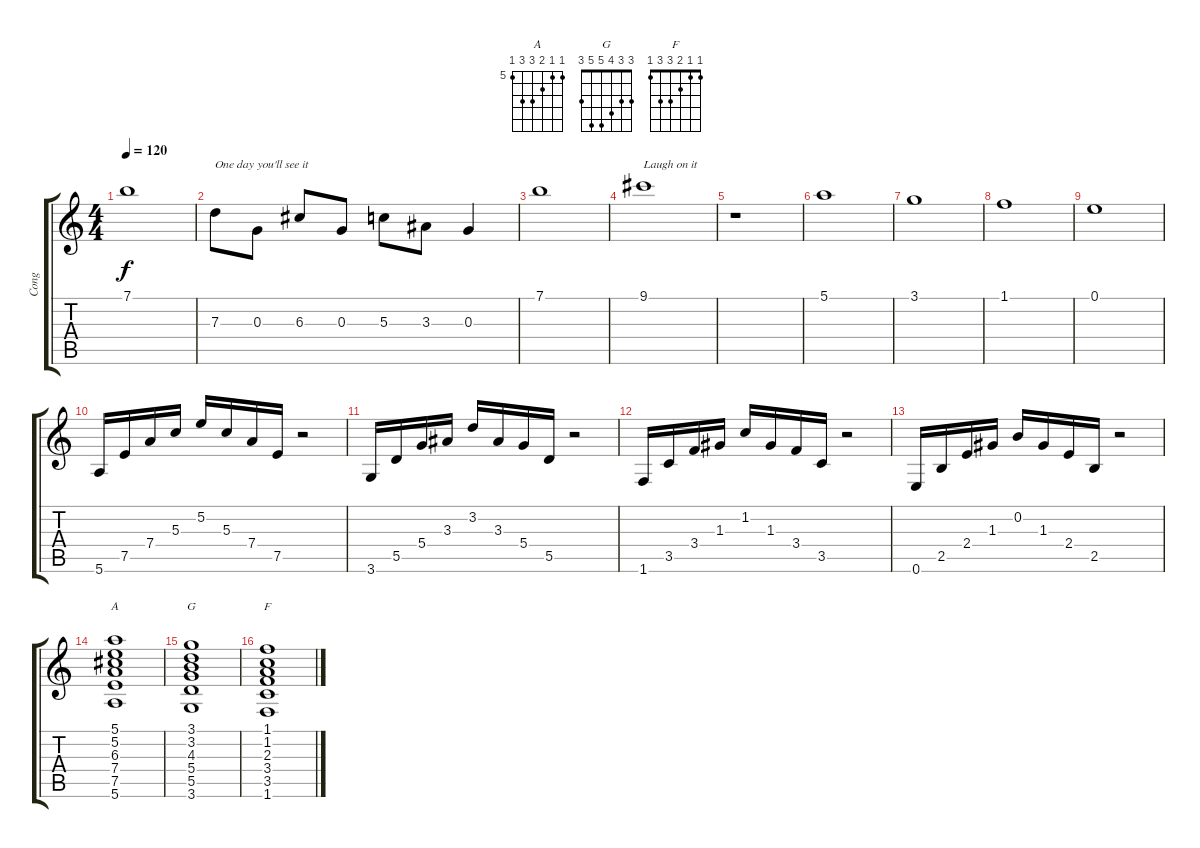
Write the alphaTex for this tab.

\track ("Cong" "Cong") {instrument acousticguitarsteel}
\staff {score tabs}
\tuning (E4 B3 G3 D3 A2 E2) {hide}
\chord ("A" 5 5 6 7 7 5) {firstfret 5}
\chord ("G" 3 3 4 5 5 3)
\chord ("F" 1 1 2 3 3 1)
\ts (4 4)
\tempo 120
\clef g2
\ks c
7.1.1{dy f} |
7.3.8{txt "One day you'll see it"} 0.3.8 6.3.8 0.3.8 5.3.8 3.3.8 0.3.4 |
7.1.1 |
9.1.1{txt "Laugh on it"} |
r.1 |
5.1.1 |
3.1.1 |
1.1.1 |
0.1.1 |
5.6.16 7.5.16 7.4.16 5.3.16 5.2.16 5.3.16 7.4.16 7.5.16 r.2 |
3.6.16 5.5.16 5.4.16 3.3.16 3.2.16 3.3.16 5.4.16 5.5.16 r.2 |
1.6.16 3.5.16 3.4.16 1.3.16 1.2.16 1.3.16 3.4.16 3.5.16 r.2 |
0.6.16 2.5.16 2.4.16 1.3.16 0.2.16 1.3.16 2.4.16 2.5.16 r.2 |
(5.1 5.2 6.3 7.4 7.5 5.6).1{ch "A"} |
(3.1 3.2 4.3 5.4 5.5 3.6).1{ch "G"} |
(1.1 1.2 2.3 3.4 3.5 1.6).1{ch "F"}
